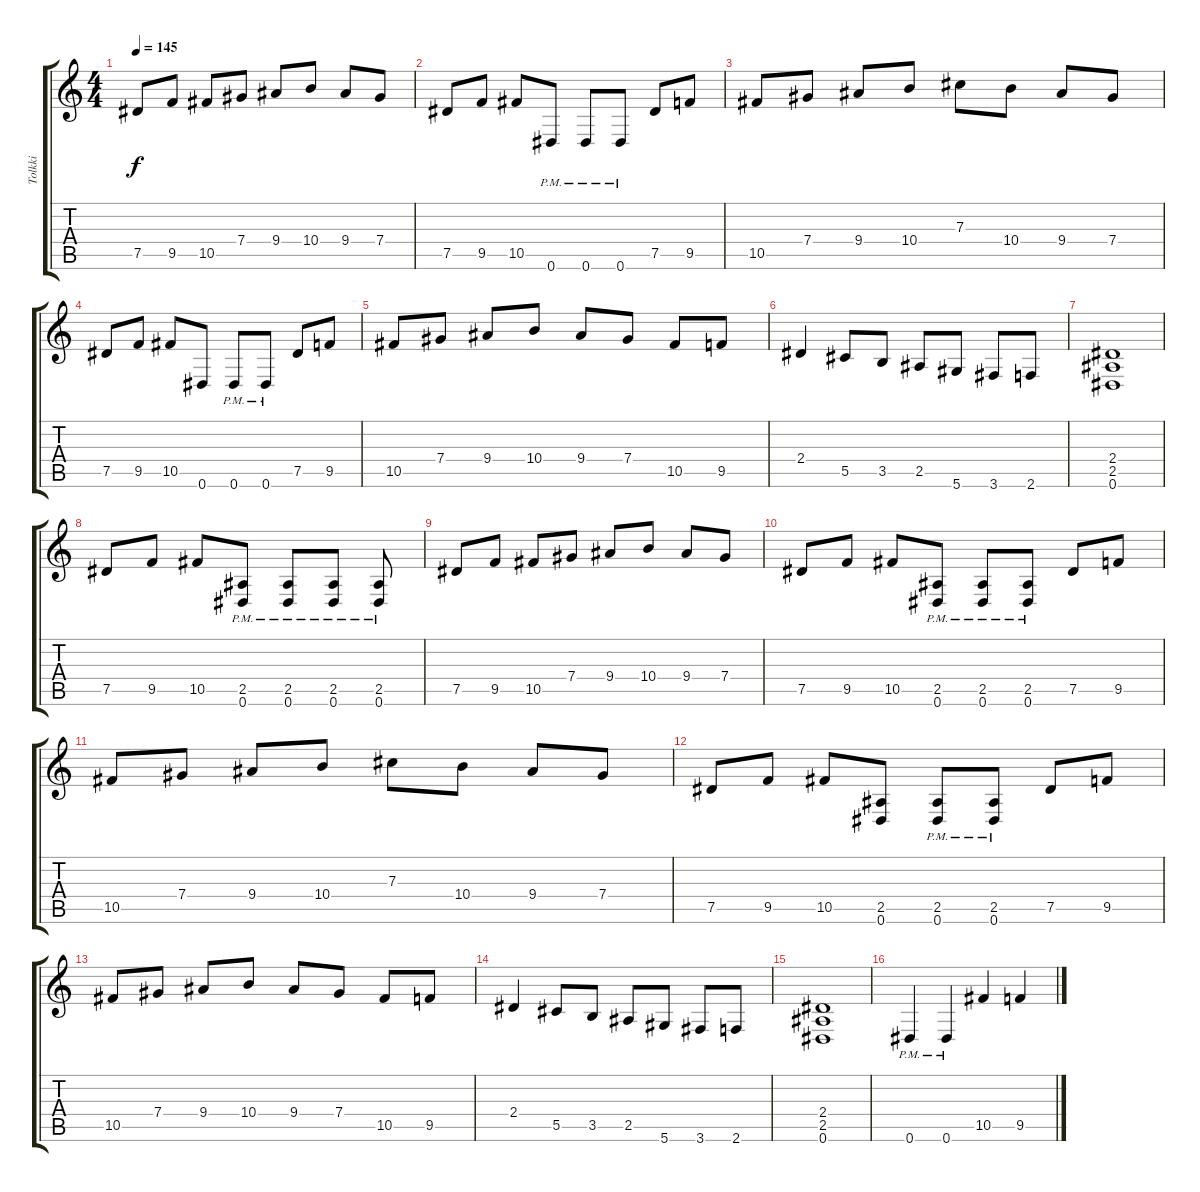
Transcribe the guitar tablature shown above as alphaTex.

\track ("Tolkki" "Tolkki") {instrument overdrivenguitar}
\staff {score tabs}
\tuning (Eb4 Bb3 Gb3 Db3 Ab2 Eb2) {hide}
\ts (4 4)
\tempo 145
\clef g2
\ks c
7.5.8{dy f} 9.5.8 10.5.8 7.4.8 9.4.8 10.4.8 9.4.8 7.4.8 |
7.5.8 9.5.8 10.5.8 0.6{pm}.8 0.6{pm}.8 0.6{pm}.8 7.5.8 9.5.8 |
10.5.8 7.4.8 9.4.8 10.4.8 7.3.8 10.4.8 9.4.8 7.4.8 |
7.5.8 9.5.8 10.5.8 0.6.8 0.6{pm}.8 0.6{pm}.8 7.5.8 9.5.8 |
10.5.8 7.4.8 9.4.8 10.4.8 9.4.8 7.4.8 10.5.8 9.5.8 |
2.4.4 5.5.8 3.5.8 2.5.8 5.6.8 3.6.8 2.6.8 |
(2.4 2.5 0.6).1 |
7.5.8 9.5.8 10.5.8 (2.5{pm} 0.6{pm}).8 (2.5{pm} 0.6{pm}).8 (2.5{pm} 0.6{pm}).8 (2.5{pm} 0.6{pm}).8 |
7.5.8 9.5.8 10.5.8 7.4.8 9.4.8 10.4.8 9.4.8 7.4.8 |
7.5.8 9.5.8 10.5.8 (2.5{pm} 0.6{pm}).8 (2.5{pm} 0.6{pm}).8 (2.5{pm} 0.6{pm}).8 7.5.8 9.5.8 |
10.5.8 7.4.8 9.4.8 10.4.8 7.3.8 10.4.8 9.4.8 7.4.8 |
7.5.8 9.5.8 10.5.8 (2.5 0.6).8 (2.5{pm} 0.6{pm}).8 (2.5{pm} 0.6{pm}).8 7.5.8 9.5.8 |
10.5.8 7.4.8 9.4.8 10.4.8 9.4.8 7.4.8 10.5.8 9.5.8 |
2.4.4 5.5.8 3.5.8 2.5.8 5.6.8 3.6.8 2.6.8 |
(2.4 2.5 0.6).1 |
0.6{pm}.4 0.6{pm}.4 10.5.4 9.5.4
